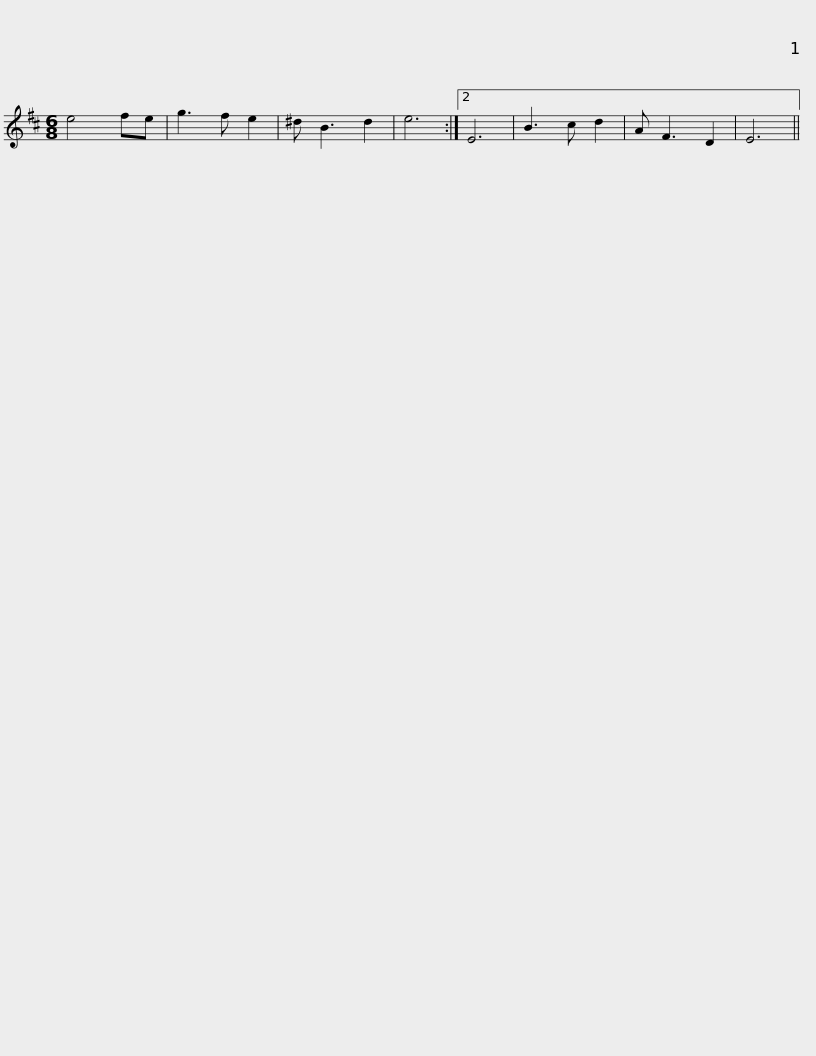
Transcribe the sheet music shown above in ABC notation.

X:1
L:1/8
M:6/8
I:linebreak $
K:D
V:1 treble
V:1
 e4 fe | g3 f e2 | ^d B3 d2 | e6 :|2 E6 | %5
 B3 c d2 | A F3 D2 | E6 || %8
